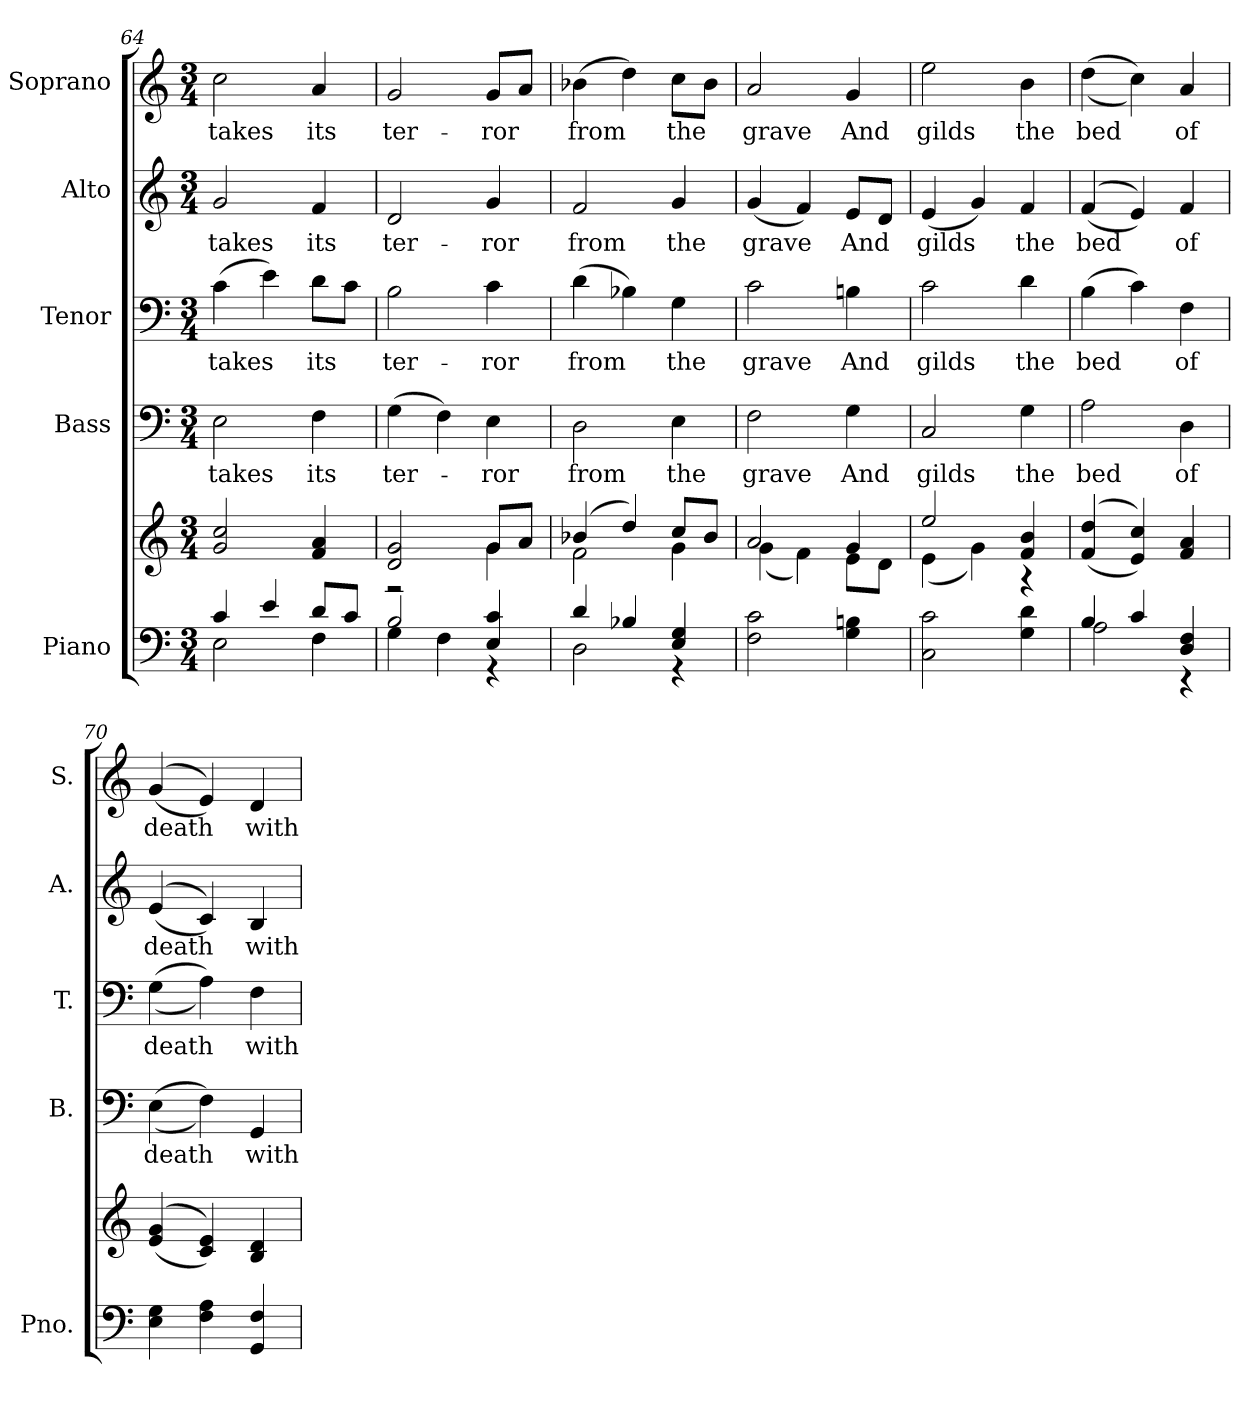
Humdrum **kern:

**kern	**kern	**kern	**text	**kern	**text	**kern	**text	**kern	**text
*part5	*part5	*part4	*part4	*part3	*part3	*part2	*part2	*part1	*part1
*staff6	*staff5	*staff4	*staff4	*staff3	*staff3	*staff2	*staff2	*staff1	*staff1
*I"Piano	*	*I"Bass	*	*I"Tenor	*	*I"Alto	*	*I"Soprano	*
*I'Pno.	*	*I'B.	*	*I'T.	*	*I'A.	*	*I'S.	*
*clefF4	*clefG2	*clefF4	*	*clefF4	*	*clefG2	*	*clefG2	*
*k[]	*k[]	*k[]	*	*k[]	*	*k[]	*	*k[]	*
*C:	*C:	*C:	*	*C:	*	*C:	*	*C:	*
*M3/4	*M3/4	*M3/4	*	*M3/4	*	*M3/4	*	*M3/4	*
=64	=64	=64	=64	=64	=64	=64	=64	=64	=64
*^	*	*	*	*	*	*	*	*	*
!	!	!	!	!LO:LY:b:color=#000000	!	!	!	!	!	!
!	!	!	!	!	!	!LO:LY:b:color=#000000	!	!	!	!
!	!	!	!	!	!	!	!	!LO:LY:b:color=#000000	!	!
!	!	!	!	!	!	!	!	!	!	!LO:LY:b:color=#000000
4ci/	2Ei\	2gi/ 2cci	2Ei\	takes	(4ci\	takes	2gi/	takes	2cci\	takes
4ei/	.	.	.	.	4ei\)	.	.	.	.	.
!	!	!	!	!LO:LY:b:color=#000000	!	!	!	!	!	!
!	!	!	!	!	!	!LO:LY:b:color=#000000	!	!	!	!
!	!	!	!	!	!	!	!	!LO:LY:b:color=#000000	!	!
!	!	!	!	!	!	!	!	!	!	!LO:LY:b:color=#000000
8di/L	4Fi\	4fi/ 4ai	4Fi\	its	8di\L	its	4fi/	its	4ai/	its
8ci/J	.	.	.	.	8ci\J	.	.	.	.	.
=65	=65	=65	=65	=65	=65	=65	=65	=65	=65	=65
*	*	*^	*	*	*	*	*	*	*	*
!	!	!	!	!	!LO:LY:b:color=#000000	!	!	!	!	!	!
!	!	!	!	!	!	!	!LO:LY:b:color=#000000	!	!	!	!
!	!	!	!	!	!	!	!	!	!LO:LY:b:color=#000000	!	!
!	!	!	!	!	!	!	!	!	!	!	!LO:LY:b:color=#000000
2Bi/	4Gi\	2di/ 2gi	2r	(4Gi\	ter-	2Bi\	ter-	2di/	ter-	2gi/	ter-
.	4Fi\	.	.	4Fi\)	.	.	.	.	.	.	.
!	!	!	!	!	!LO:LY:b:color=#000000	!	!	!	!	!	!
!	!	!	!	!	!	!	!LO:LY:b:color=#000000	!	!	!	!
!	!	!	!	!	!	!	!	!	!LO:LY:b:color=#000000	!	!
!	!	!	!	!	!	!	!	!	!	!	!LO:LY:b:color=#000000
4Ei/ 4ci	4r	8gi/L	4gi\	4Ei\	-ror	4ci\	-ror	4gi/	-ror	8gi/L	-ror
.	.	8ai/J	.	.	.	.	.	.	.	8ai/J	.
!!LO:PB:g=z
=66	=66	=66	=66	=66	=66	=66	=66	=66	=66	=66	=66
!	!	!	!	!	!LO:LY:b:color=#000000	!	!	!	!	!	!
!	!	!	!	!	!	!	!LO:LY:b:color=#000000	!	!	!	!
!	!	!	!	!	!	!	!	!	!LO:LY:b:color=#000000	!	!
!	!	!	!	!	!	!	!	!	!	!	!LO:LY:b:color=#000000
4di/	2Di\	(4b-Xi/	2fi\	2Di\	from	(4di\	from	2fi/	from	(4b-Xi\	from
4B-Xi/	.	4ddi/)	.	.	.	4B-Xi\)	.	.	.	4ddi\)	.
!	!	!	!	!	!LO:LY:b:color=#000000	!	!	!	!	!	!
!	!	!	!	!	!	!	!LO:LY:b:color=#000000	!	!	!	!
!	!	!	!	!	!	!	!	!	!LO:LY:b:color=#000000	!	!
!	!	!	!	!	!	!	!	!	!	!	!LO:LY:b:color=#000000
4Ei/ 4Gi	4r	8cci/L	4gi\	4Ei\	the	4Gi\	the	4gi/	the	8cci\L	the
.	.	8b-i/J	.	.	.	.	.	.	.	8b-i\J	.
*v	*v	*	*	*	*	*	*	*	*	*	*
=67	=67	=67	=67	=67	=67	=67	=67	=67	=67	=67
!	!	!	!	!LO:LY:b:color=#000000	!	!	!	!	!	!
!	!	!	!	!	!	!LO:LY:b:color=#000000	!	!	!	!
!	!	!	!	!	!	!	!	!LO:LY:b:color=#000000	!	!
!	!	!	!	!	!	!	!	!	!	!LO:LY:b:color=#000000
2Fi\ 2ci	2ai/	(4gi\	2Fi\	grave	2ci\	grave	(4gi/	grave	2ai/	grave
.	.	4fi\)	.	.	.	.	4fi/)	.	.	.
!	!	!	!	!LO:LY:b:color=#000000	!	!	!	!	!	!
!	!	!	!	!	!	!LO:LY:b:color=#000000	!	!	!	!
!	!	!	!	!	!	!	!	!LO:LY:b:color=#000000	!	!
!	!	!	!	!	!	!	!	!	!	!LO:LY:b:color=#000000
4Gi\ 4Bni	4gi/	8ei\L	4Gi\	And	4Bni\	And	8ei/L	And	4gi/	And
.	.	8di\J	.	.	.	.	8di/J	.	.	.
=68	=68	=68	=68	=68	=68	=68	=68	=68	=68	=68
!	!	!	!	!LO:LY:b:color=#000000	!	!	!	!	!	!
!	!	!	!	!	!	!LO:LY:b:color=#000000	!	!	!	!
!	!	!	!	!	!	!	!	!LO:LY:b:color=#000000	!	!
!	!	!	!	!	!	!	!	!	!	!LO:LY:b:color=#000000
2Ci\ 2ci	2eei/	(4ei\	2Ci/	gilds	2ci\	gilds	(4ei/	gilds	2eei\	gilds
.	.	4gi\)	.	.	.	.	4gi/)	.	.	.
!	!	!	!	!LO:LY:b:color=#000000	!	!	!	!	!	!
!	!	!	!	!	!	!LO:LY:b:color=#000000	!	!	!	!
!	!	!	!	!	!	!	!	!LO:LY:b:color=#000000	!	!
!	!	!	!	!	!	!	!	!	!	!LO:LY:b:color=#000000
4Gi\ 4di	4fi/ 4bi	4r	4Gi\	the	4di\	the	4fi/	the	4bi\	the
*	*v	*v	*	*	*	*	*	*	*	*
!!LO:PB:g=z
=69	=69	=69	=69	=69	=69	=69	=69	=69	=69
*^	*	*	*	*	*	*	*	*	*
*	*	*^	*	*	*	*	*	*	*	*
!	!	!	!	!	!LO:LY:b:color=#000000	!	!	!	!	!	!
*	*	*v	*v	*	*	*	*	*	*	*	*
*	*	*^	*	*	*	*	*	*	*	*
!	!	!	!	!	!	!	!LO:LY:b:color=#000000	!	!	!	!
*	*	*v	*v	*	*	*	*	*	*	*	*
*	*	*^	*	*	*	*	*	*	*	*
!	!	!	!	!	!	!	!	!	!LO:LY:b:color=#000000	!	!
*	*	*v	*v	*	*	*	*	*	*	*	*
*	*	*^	*	*	*	*	*	*	*	*
!	!	!	!	!	!	!	!	!	!	!	!LO:LY:b:color=#000000
*	*	*v	*v	*	*	*	*	*	*	*	*
4Bi/	2Ai\	((4fi/ 4ddi	2Ai\	bed	(4Bi\	bed	((4fi/	bed	((4ddi\	bed
4ci/	.	4ei/ 4cci))	.	.	4ci\)	.	4ei/))	.	4cci\))	.
!	!	!	!	!LO:LY:b:color=#000000	!	!	!	!	!	!
!	!	!	!	!	!	!LO:LY:b:color=#000000	!	!	!	!
!	!	!	!	!	!	!	!	!LO:LY:b:color=#000000	!	!
!	!	!	!	!	!	!	!	!	!	!LO:LY:b:color=#000000
4Di/ 4Fi	4r	4fi/ 4ai	4Di\	of	4Fi\	of	4fi/	of	4ai/	of
*v	*v	*	*	*	*	*	*	*	*	*
=70	=70	=70	=70	=70	=70	=70	=70	=70	=70
*^	*	*	*	*	*	*	*	*	*
!	!	!	!	!LO:LY:b:color=#000000	!	!	!	!	!	!
*v	*v	*	*	*	*	*	*	*	*	*
*^	*	*	*	*	*	*	*	*	*
!	!	!	!	!	!	!LO:LY:b:color=#000000	!	!	!	!
*v	*v	*	*	*	*	*	*	*	*	*
*^	*	*	*	*	*	*	*	*	*
!	!	!	!	!	!	!	!	!LO:LY:b:color=#000000	!	!
*v	*v	*	*	*	*	*	*	*	*	*
*^	*	*	*	*	*	*	*	*	*
!	!	!	!	!	!	!	!	!	!	!LO:LY:b:color=#000000
*v	*v	*	*	*	*	*	*	*	*	*
4Ei\ 4Gi	((4ei/ 4gi	((4Ei\	death	((4Gi\	death	((4ei/	death	((4gi/	death
4Fi\ 4Ai	4ci/ 4ei))	4Fi\))	.	4Ai\))	.	4ci/))	.	4ei/))	.
!	!	!	!LO:LY:b:color=#000000	!	!	!	!	!	!
!	!	!	!	!	!LO:LY:b:color=#000000	!	!	!	!
!	!	!	!	!	!	!	!LO:LY:b:color=#000000	!	!
!	!	!	!	!	!	!	!	!	!LO:LY:b:color=#000000
4GGi/ 4Fi	4Bi/ 4di	4GGi/	with	4Fi\	with	4Bi/	with	4di/	with
=	=	=	=	=	=	=	=	=	=
*-	*-	*-	*-	*-	*-	*-	*-	*-	*-
